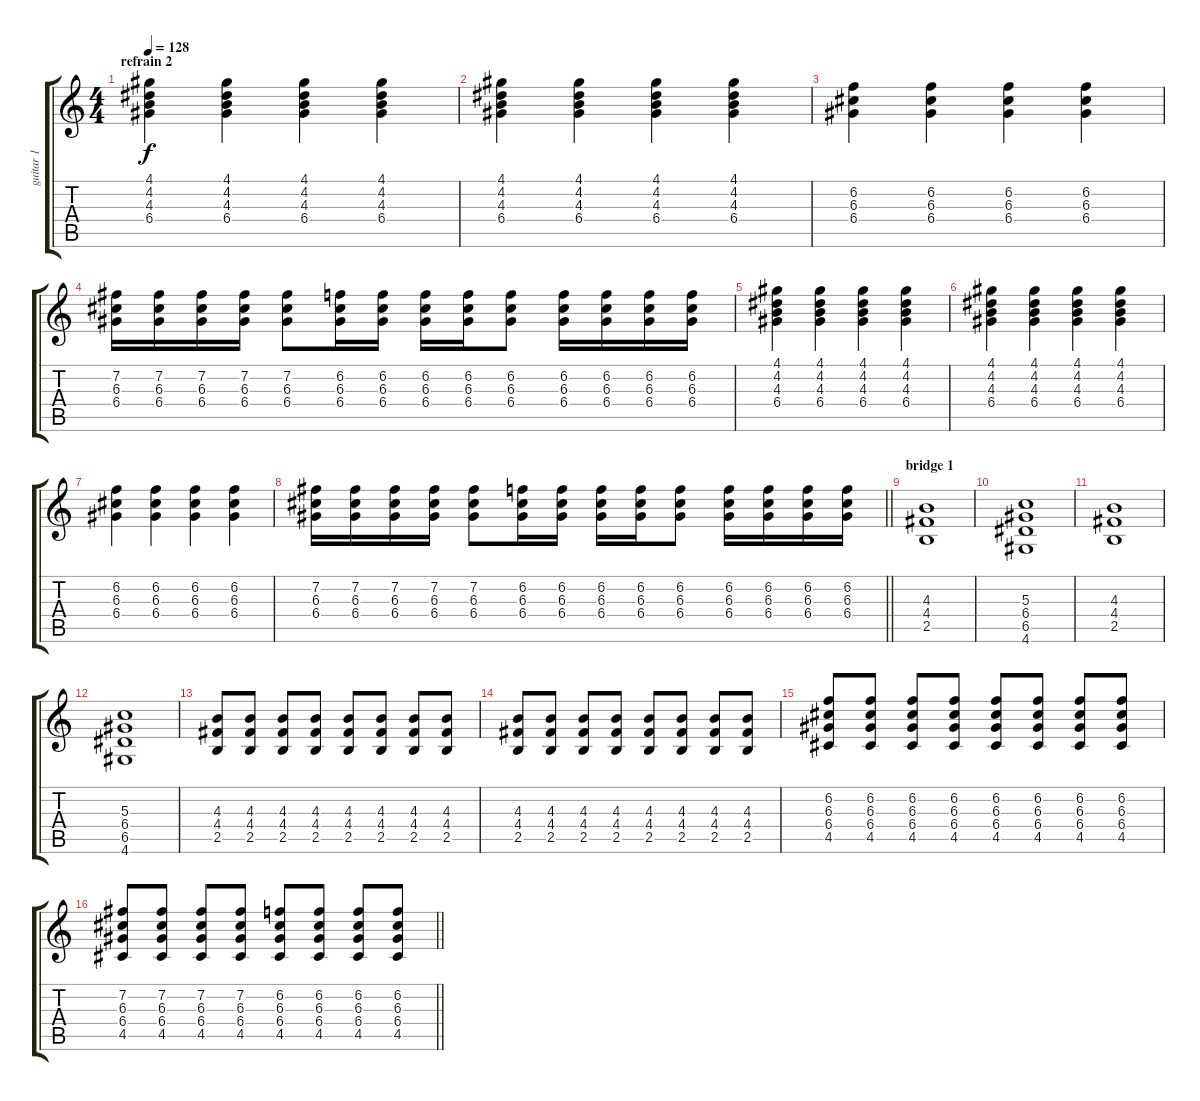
\track ("guitar 1" "guitar 1") {instrument distortionguitar}
\staff {score tabs}
\tuning (E4 B3 G3 D3 A2 E2) {hide}
\ts (4 4)
\section ("" "refrain 2")
\tempo 128
\clef g2
\ks c
(4.1 4.2 4.3 6.4).4{dy f} (4.1 4.2 4.3 6.4).4 (4.1 4.2 4.3 6.4).4 (4.1 4.2 4.3 6.4).4 |
(4.1 4.2 4.3 6.4).4 (4.1 4.2 4.3 6.4).4 (4.1 4.2 4.3 6.4).4 (4.1 4.2 4.3 6.4).4 |
(6.2 6.3 6.4).4 (6.2 6.3 6.4).4 (6.2 6.3 6.4).4 (6.2 6.3 6.4).4 |
(7.2 6.3 6.4).16 (7.2 6.3 6.4).16 (7.2 6.3 6.4).16 (7.2 6.3 6.4).16 (7.2 6.3 6.4).8 (6.2 6.3 6.4).16 (6.2 6.3 6.4).16 (6.2 6.3 6.4).16 (6.2 6.3 6.4).16 (6.2 6.3 6.4).8 (6.2 6.3 6.4).16 (6.2 6.3 6.4).16 (6.2 6.3 6.4).16 (6.2 6.3 6.4).16 |
(4.1 4.2 4.3 6.4).4 (4.1 4.2 4.3 6.4).4 (4.1 4.2 4.3 6.4).4 (4.1 4.2 4.3 6.4).4 |
(4.1 4.2 4.3 6.4).4 (4.1 4.2 4.3 6.4).4 (4.1 4.2 4.3 6.4).4 (4.1 4.2 4.3 6.4).4 |
(6.2 6.3 6.4).4 (6.2 6.3 6.4).4 (6.2 6.3 6.4).4 (6.2 6.3 6.4).4 |
\barLineRight lightlight
(7.2 6.3 6.4).16 (7.2 6.3 6.4).16 (7.2 6.3 6.4).16 (7.2 6.3 6.4).16 (7.2 6.3 6.4).8 (6.2 6.3 6.4).16 (6.2 6.3 6.4).16 (6.2 6.3 6.4).16 (6.2 6.3 6.4).16 (6.2 6.3 6.4).8 (6.2 6.3 6.4).16 (6.2 6.3 6.4).16 (6.2 6.3 6.4).16 (6.2 6.3 6.4).16 |
\section ("" "bridge 1")
(4.3 4.4 2.5).1 |
(5.3 6.4 6.5 4.6).1 |
(4.3 4.4 2.5).1 |
(5.3 6.4 6.5 4.6).1 |
(4.3 4.4 2.5).8 (4.3 4.4 2.5).8 (4.3 4.4 2.5).8 (4.3 4.4 2.5).8 (4.3 4.4 2.5).8 (4.3 4.4 2.5).8 (4.3 4.4 2.5).8 (4.3 4.4 2.5).8 |
(4.3 4.4 2.5).8 (4.3 4.4 2.5).8 (4.3 4.4 2.5).8 (4.3 4.4 2.5).8 (4.3 4.4 2.5).8 (4.3 4.4 2.5).8 (4.3 4.4 2.5).8 (4.3 4.4 2.5).8 |
(6.2 6.3 6.4 4.5).8 (6.2 6.3 6.4 4.5).8 (6.2 6.3 6.4 4.5).8 (6.2 6.3 6.4 4.5).8 (6.2 6.3 6.4 4.5).8 (6.2 6.3 6.4 4.5).8 (6.2 6.3 6.4 4.5).8 (6.2 6.3 6.4 4.5).8 |
\barLineRight lightlight
(7.2 6.3 6.4 4.5).8 (7.2 6.3 6.4 4.5).8 (7.2 6.3 6.4 4.5).8 (7.2 6.3 6.4 4.5).8 (6.2 6.3 6.4 4.5).8 (6.2 6.3 6.4 4.5).8 (6.2 6.3 6.4 4.5).8 (6.2 6.3 6.4 4.5).8
